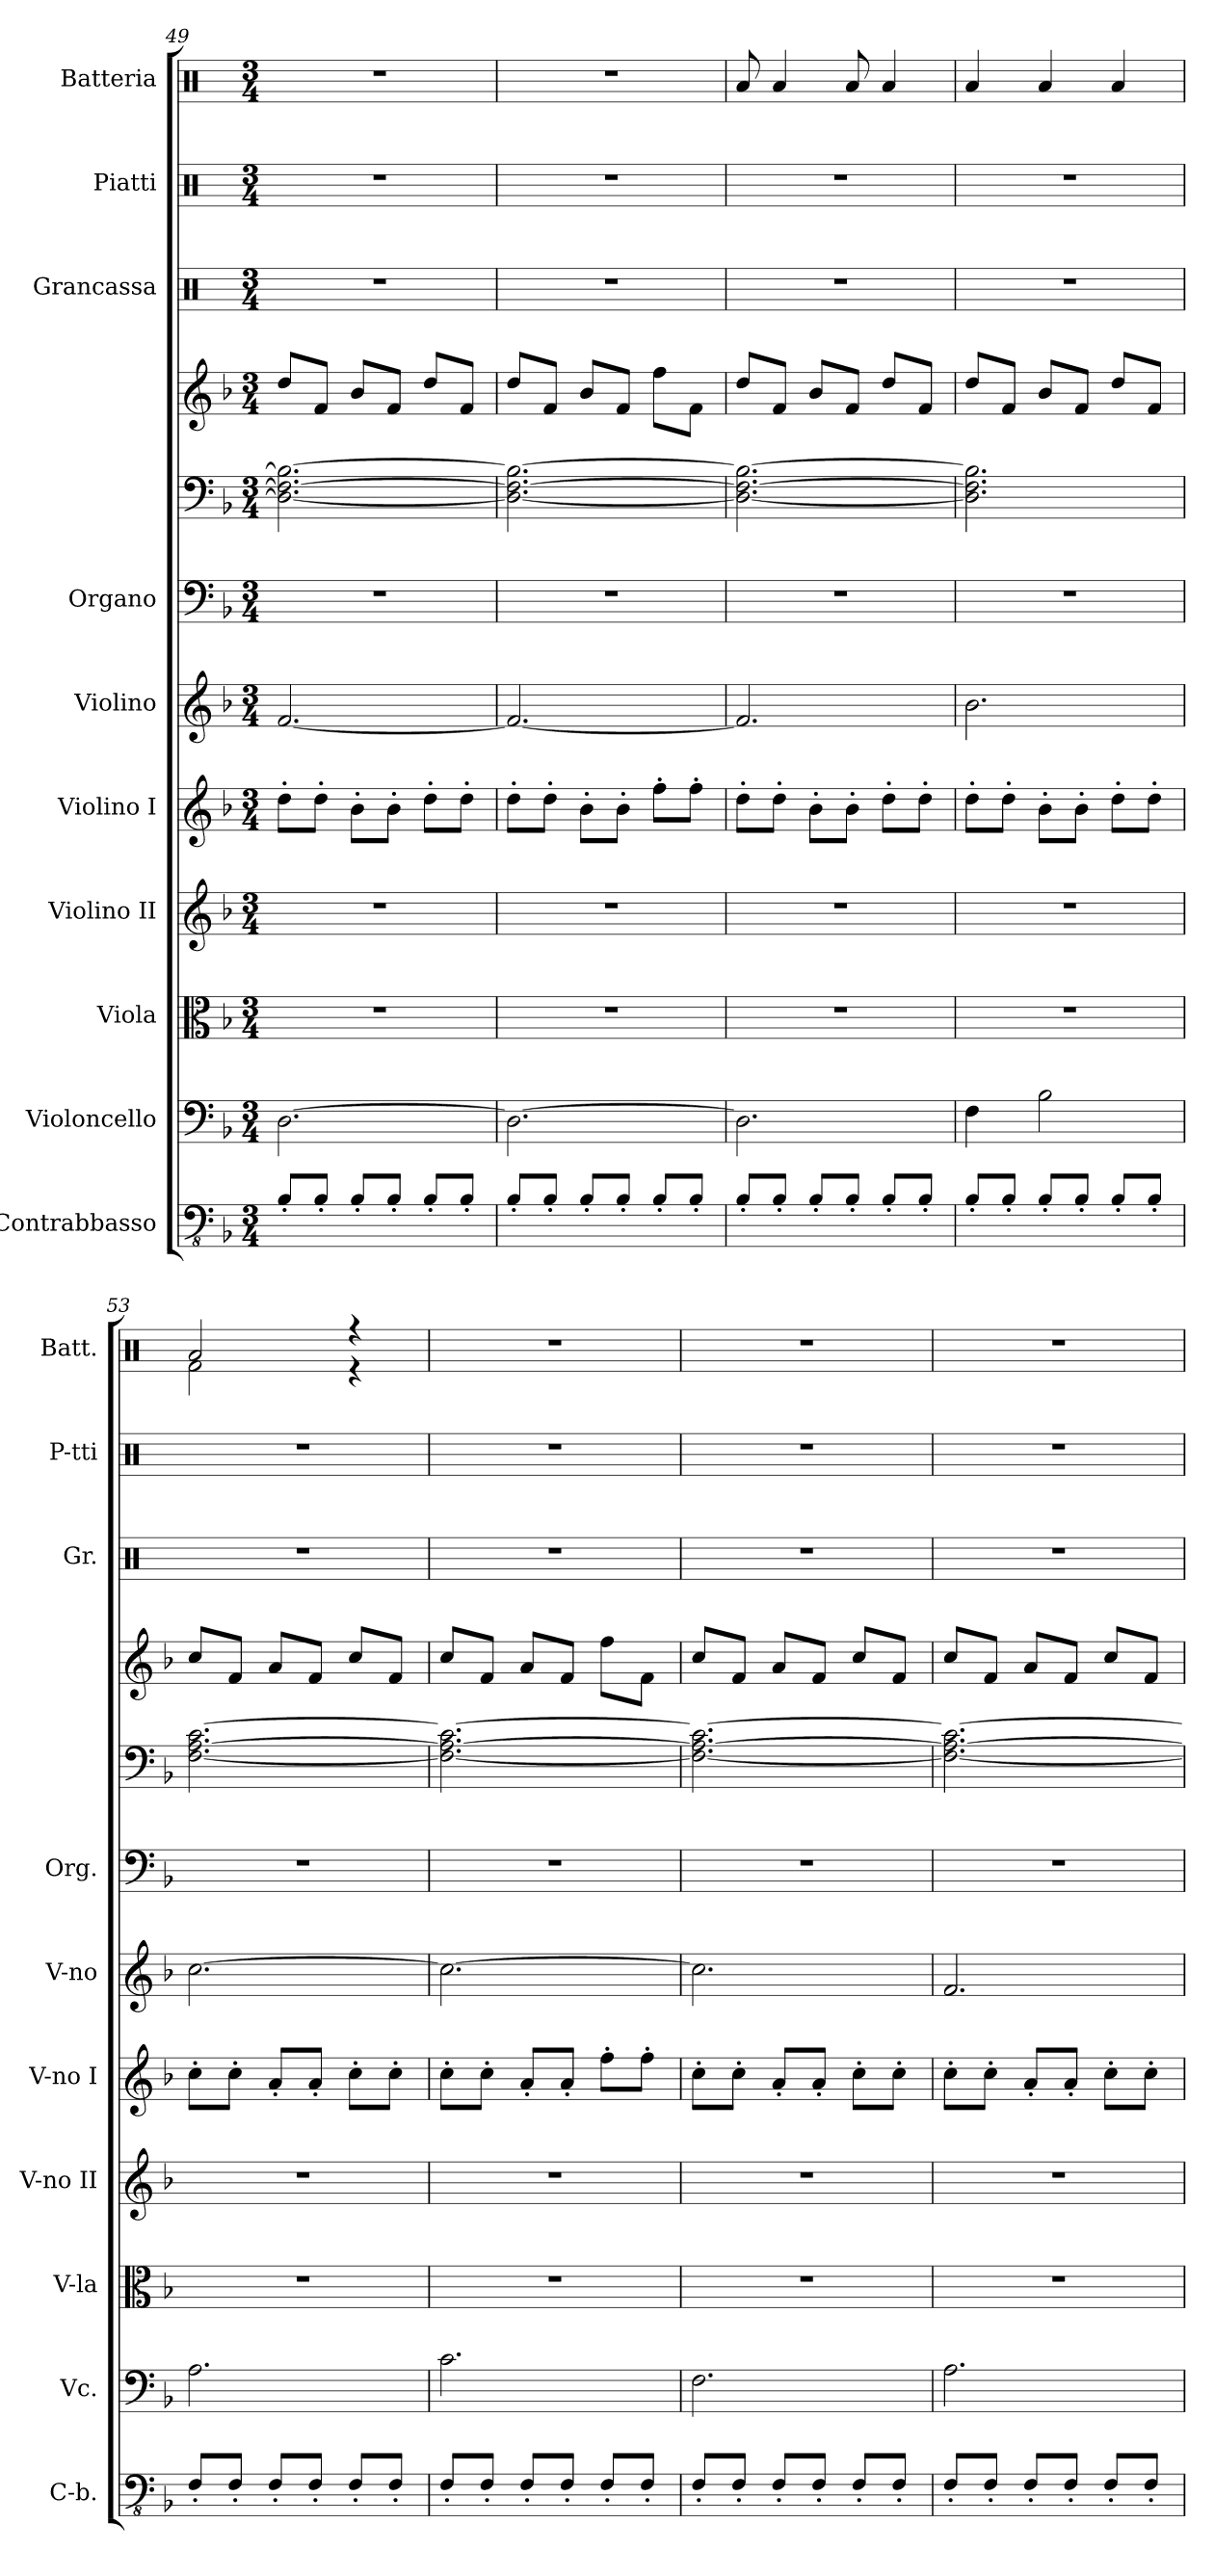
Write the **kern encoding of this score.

**kern	**kern	**kern	**kern	**kern	**kern	**kern	**kern	**kern	**kern	**kern	**kern
*part10	*part9	*part8	*part7	*part6	*part5	*part4	*part4	*part4	*part3	*part2	*part1
*staff12	*staff11	*staff10	*staff9	*staff8	*staff7	*staff6	*staff5	*staff4	*staff3	*staff2	*staff1
*I"Contrabbasso	*I"Violoncello	*I"Viola	*I"Violino II	*I"Violino I	*I"Violino	*I"Organo	*	*	*I"Grancassa	*I"Piatti	*I"Batteria
*I'C-b.	*I'Vc.	*I'V-la	*I'V-no II	*I'V-no I	*I'V-no	*I'Org.	*	*	*I'Gr.	*I'P-tti	*I'Batt.
*clefFv4	*clefF4	*clefC3	*clefG2	*clefG2	*clefG2	*clefF4	*clefF4	*clefG2	*clefX	*clefX	*clefX
*ITrd7c12	*	*	*	*	*	*	*	*	*	*	*
*k[b-]	*k[b-]	*k[b-]	*k[b-]	*k[b-]	*k[b-]	*k[b-]	*k[b-]	*k[b-]	*k[]	*k[]	*k[]
*M3/4	*M3/4	*M3/4	*M3/4	*M3/4	*M3/4	*M3/4	*M3/4	*M3/4	*M3/4	*M3/4	*M3/4
=49	=49	=49	=49	=49	=49	=49	=49	=49	=49	=49	=49
8BBB-'/L	[2.D\	2.r	2.r	8dd'\L	[2.f/	2.r	2.D\_ 2.F\_ 2.B-\_	8dd/L	2.r	2.r	2.r
8BBB-'/J	.	.	.	8dd'\J	.	.	.	8f/J	.	.	.
8BBB-'/L	.	.	.	8b-'\L	.	.	.	8b-/L	.	.	.
8BBB-'/J	.	.	.	8b-'\J	.	.	.	8f/J	.	.	.
8BBB-'/L	.	.	.	8dd'\L	.	.	.	8dd/L	.	.	.
8BBB-'/J	.	.	.	8dd'\J	.	.	.	8f/J	.	.	.
=50	=50	=50	=50	=50	=50	=50	=50	=50	=50	=50	=50
8BBB-'/L	2.D\_	2.r	2.r	8dd'\L	2.f/_	2.r	2.D\_ 2.F\_ 2.B-\_	8dd/L	2.r	2.r	2.r
8BBB-'/J	.	.	.	8dd'\J	.	.	.	8f/J	.	.	.
8BBB-'/L	.	.	.	8b-'\L	.	.	.	8b-/L	.	.	.
8BBB-'/J	.	.	.	8b-'\J	.	.	.	8f/J	.	.	.
8BBB-'/L	.	.	.	8ff'\L	.	.	.	8ff\L	.	.	.
8BBB-'/J	.	.	.	8ff'\J	.	.	.	8f\J	.	.	.
=51	=51	=51	=51	=51	=51	=51	=51	=51	=51	=51	=51
8BBB-'/L	2.D\]	2.r	2.r	8dd'\L	2.f/]	2.r	2.D\_ 2.F\_ 2.B-\_	8dd/L	2.r	2.r	8Ra/
8BBB-'/J	.	.	.	8dd'\J	.	.	.	8f/J	.	.	4Ra/
8BBB-'/L	.	.	.	8b-'\L	.	.	.	8b-/L	.	.	.
8BBB-'/J	.	.	.	8b-'\J	.	.	.	8f/J	.	.	8Ra/
8BBB-'/L	.	.	.	8dd'\L	.	.	.	8dd/L	.	.	4Ra/
8BBB-'/J	.	.	.	8dd'\J	.	.	.	8f/J	.	.	.
=52	=52	=52	=52	=52	=52	=52	=52	=52	=52	=52	=52
8BBB-'/L	4F\	2.r	2.r	8dd'\L	2.b-\	2.r	2.D\] 2.F\] 2.B-\]	8dd/L	2.r	2.r	4Ra/
8BBB-'/J	.	.	.	8dd'\J	.	.	.	8f/J	.	.	.
8BBB-'/L	2B-\	.	.	8b-'\L	.	.	.	8b-/L	.	.	4Ra/
8BBB-'/J	.	.	.	8b-'\J	.	.	.	8f/J	.	.	.
8BBB-'/L	.	.	.	8dd'\L	.	.	.	8dd/L	.	.	4Ra/
8BBB-'/J	.	.	.	8dd'\J	.	.	.	8f/J	.	.	.
!!LO:PB:g=z
=53	=53	=53	=53	=53	=53	=53	=53	=53	=53	=53	=53
*	*	*	*	*	*	*	*	*	*	*	*^
8FFF'/L	2.A\	2.r	2.r	8cc'\L	[2.cc\	2.r	[2.F\ [2.A\ [2.c\	8cc/L	2.r	2.r	2Ra/	2Rf\
8FFF'/J	.	.	.	8cc'\J	.	.	.	8f/J	.	.	.	.
8FFF'/L	.	.	.	8a'/L	.	.	.	8a/L	.	.	.	.
8FFF'/J	.	.	.	8a'/J	.	.	.	8f/J	.	.	.	.
8FFF'/L	.	.	.	8cc'\L	.	.	.	8cc/L	.	.	4r	4r
8FFF'/J	.	.	.	8cc'\J	.	.	.	8f/J	.	.	.	.
*	*	*	*	*	*	*	*	*	*	*	*v	*v
=54	=54	=54	=54	=54	=54	=54	=54	=54	=54	=54	=54
8FFF'/L	2.c\	2.r	2.r	8cc'\L	2.cc\_	2.r	2.F\_ 2.A\_ 2.c\_	8cc/L	2.r	2.r	2.r
8FFF'/J	.	.	.	8cc'\J	.	.	.	8f/J	.	.	.
8FFF'/L	.	.	.	8a'/L	.	.	.	8a/L	.	.	.
8FFF'/J	.	.	.	8a'/J	.	.	.	8f/J	.	.	.
8FFF'/L	.	.	.	8ff'\L	.	.	.	8ff\L	.	.	.
8FFF'/J	.	.	.	8ff'\J	.	.	.	8f\J	.	.	.
=55	=55	=55	=55	=55	=55	=55	=55	=55	=55	=55	=55
8FFF'/L	2.F\	2.r	2.r	8cc'\L	2.cc\]	2.r	2.F\_ 2.A\_ 2.c\_	8cc/L	2.r	2.r	2.r
8FFF'/J	.	.	.	8cc'\J	.	.	.	8f/J	.	.	.
8FFF'/L	.	.	.	8a'/L	.	.	.	8a/L	.	.	.
8FFF'/J	.	.	.	8a'/J	.	.	.	8f/J	.	.	.
8FFF'/L	.	.	.	8cc'\L	.	.	.	8cc/L	.	.	.
8FFF'/J	.	.	.	8cc'\J	.	.	.	8f/J	.	.	.
=56	=56	=56	=56	=56	=56	=56	=56	=56	=56	=56	=56
8FFF'/L	2.A\	2.r	2.r	8cc'\L	2.f/	2.r	2.F\_ 2.A\_ 2.c\_	8cc/L	2.r	2.r	2.r
8FFF'/J	.	.	.	8cc'\J	.	.	.	8f/J	.	.	.
8FFF'/L	.	.	.	8a'/L	.	.	.	8a/L	.	.	.
8FFF'/J	.	.	.	8a'/J	.	.	.	8f/J	.	.	.
8FFF'/L	.	.	.	8cc'\L	.	.	.	8cc/L	.	.	.
8FFF'/J	.	.	.	8cc'\J	.	.	.	8f/J	.	.	.
=	=	=	=	=	=	=	=	=	=	=	=
*-	*-	*-	*-	*-	*-	*-	*-	*-	*-	*-	*-
